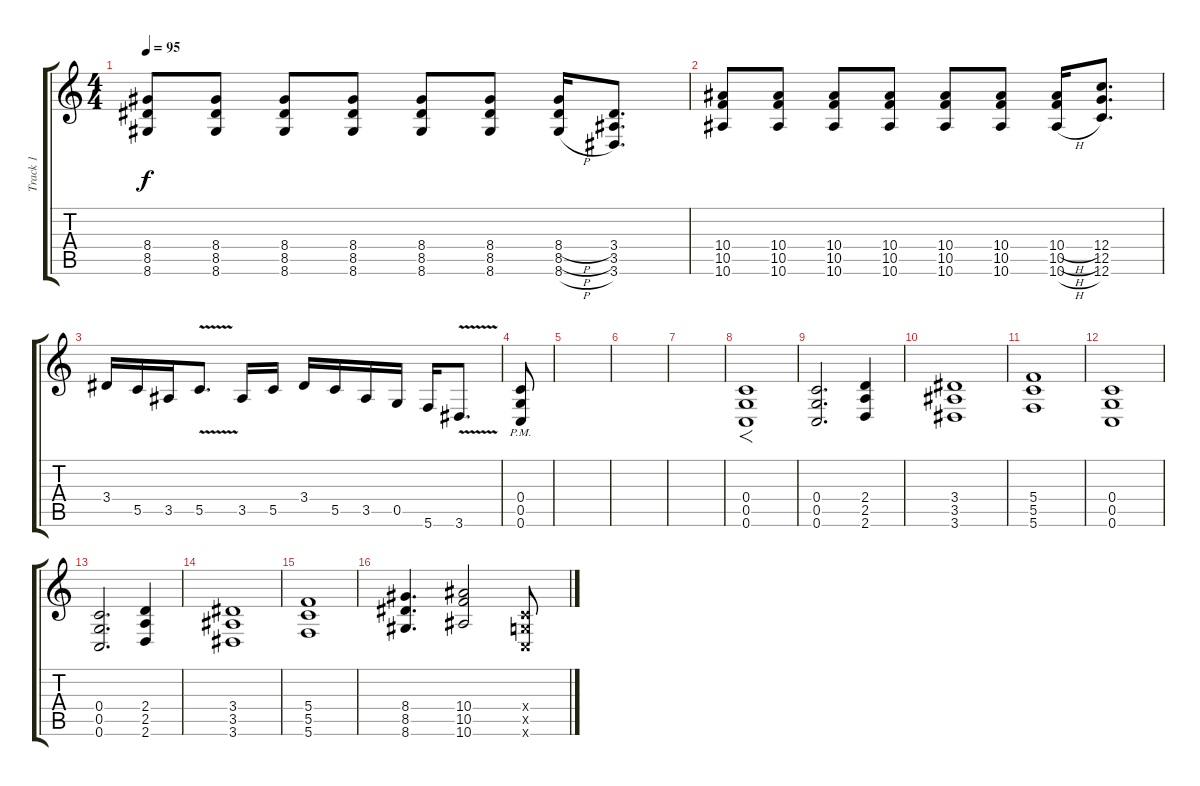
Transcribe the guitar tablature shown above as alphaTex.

\track ("Track 1" "Track 1") {instrument overdrivenguitar}
\staff {score tabs}
\tuning (E4 C4 G3 C3 G2 C2) {hide}
\ts (4 4)
\tempo 95
\clef g2
\ks c
(8.4 8.5 8.6).8{dy f} (8.4 8.5 8.6).8 (8.4 8.5 8.6).8 (8.4 8.5 8.6).8 (8.4 8.5 8.6).8 (8.4 8.5 8.6).8 (8.4{h} 8.5{h} 8.6{h}).16 (3.4 3.5 3.6).8{d} |
(10.4 10.5 10.6).8 (10.4 10.5 10.6).8 (10.4 10.5 10.6).8 (10.4 10.5 10.6).8 (10.4 10.5 10.6).8 (10.4 10.5 10.6).8 (10.4{h} 10.5{h} 10.6{h}).16 (12.4 12.5 12.6).8{d} |
3.4.16 5.5.16 3.5.16 5.5{v}.8{d} 3.5.16 5.5.16 3.4.16 5.5.16 3.5.16 0.5.16 5.6.16 3.6{v}.8{d} |
(0.4 0.5 0.6{pm}).8 |
|
|
|
(0.4 0.5 0.6).1{f} |
(0.4 0.5 0.6).2{d} (2.4 2.5 2.6).4 |
(3.4 3.5 3.6).1 |
(5.4 5.5 5.6).1 |
(0.4 0.5 0.6).1 |
(0.4 0.5 0.6).2{d} (2.4 2.5 2.6).4 |
(3.4 3.5 3.6).1 |
(5.4 5.5 5.6).1 |
(8.4 8.5 8.6).4{d} (10.4 10.5 10.6).2 (0.4{x} 0.5{x} 0.6{x}).8
